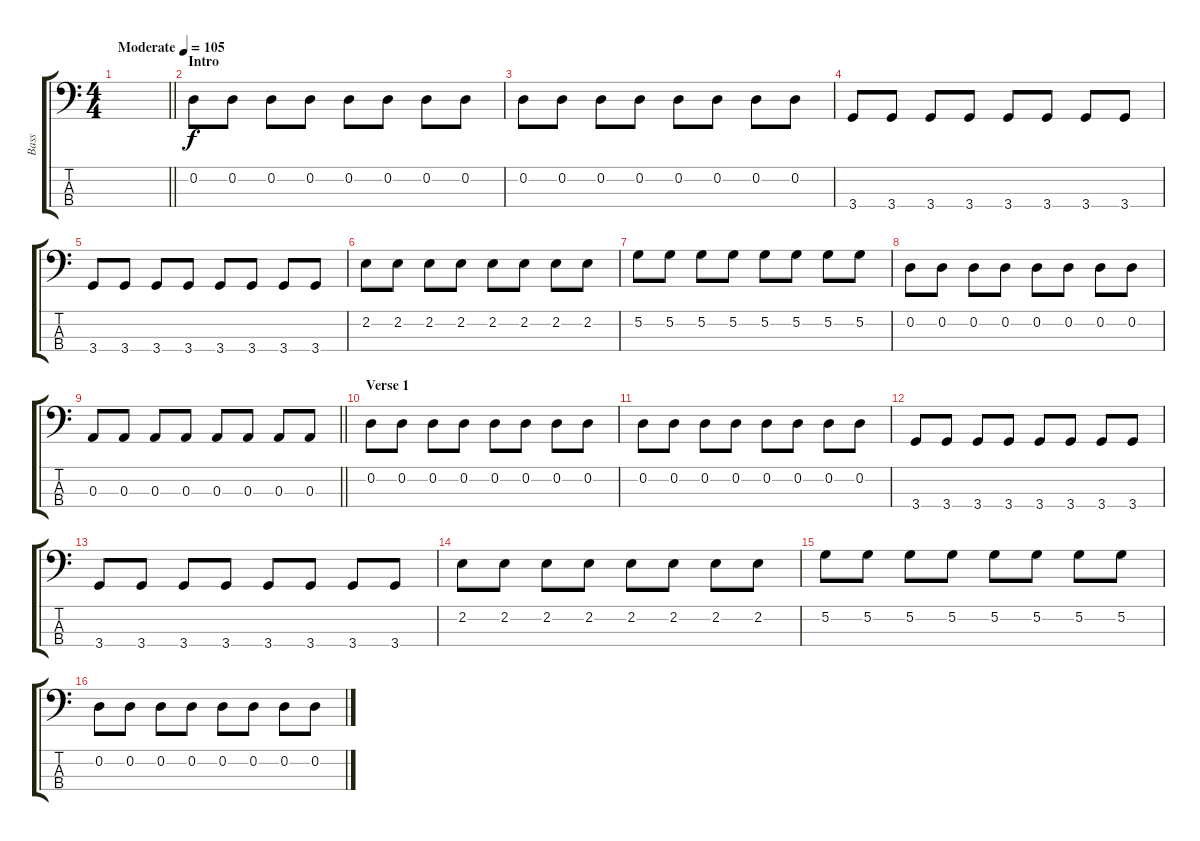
\track ("Bass" "Bass") {instrument electricbassfinger}
\staff {score tabs}
\tuning (G2 D2 A1 E1) {hide}
\ts (4 4)
\tempo (105 "Moderate")
\clef f4
\barLineRight lightlight
\ks c
|
\section ("" "Intro")
0.2.8 0.2.8 0.2.8 0.2.8 0.2.8 0.2.8 0.2.8 0.2.8 |
0.2.8 0.2.8 0.2.8 0.2.8 0.2.8 0.2.8 0.2.8 0.2.8 |
3.4.8 3.4.8 3.4.8 3.4.8 3.4.8 3.4.8 3.4.8 3.4.8 |
3.4.8 3.4.8 3.4.8 3.4.8 3.4.8 3.4.8 3.4.8 3.4.8 |
2.2.8 2.2.8 2.2.8 2.2.8 2.2.8 2.2.8 2.2.8 2.2.8 |
5.2.8 5.2.8 5.2.8 5.2.8 5.2.8 5.2.8 5.2.8 5.2.8 |
0.2.8 0.2.8 0.2.8 0.2.8 0.2.8 0.2.8 0.2.8 0.2.8 |
\barLineRight lightlight
0.3.8 0.3.8 0.3.8 0.3.8 0.3.8 0.3.8 0.3.8 0.3.8 |
\section ("" "Verse 1")
0.2.8 0.2.8 0.2.8 0.2.8 0.2.8 0.2.8 0.2.8 0.2.8 |
0.2.8 0.2.8 0.2.8 0.2.8 0.2.8 0.2.8 0.2.8 0.2.8 |
3.4.8 3.4.8 3.4.8 3.4.8 3.4.8 3.4.8 3.4.8 3.4.8 |
3.4.8 3.4.8 3.4.8 3.4.8 3.4.8 3.4.8 3.4.8 3.4.8 |
2.2.8 2.2.8 2.2.8 2.2.8 2.2.8 2.2.8 2.2.8 2.2.8 |
5.2.8 5.2.8 5.2.8 5.2.8 5.2.8 5.2.8 5.2.8 5.2.8 |
0.2.8 0.2.8 0.2.8 0.2.8 0.2.8 0.2.8 0.2.8 0.2.8
